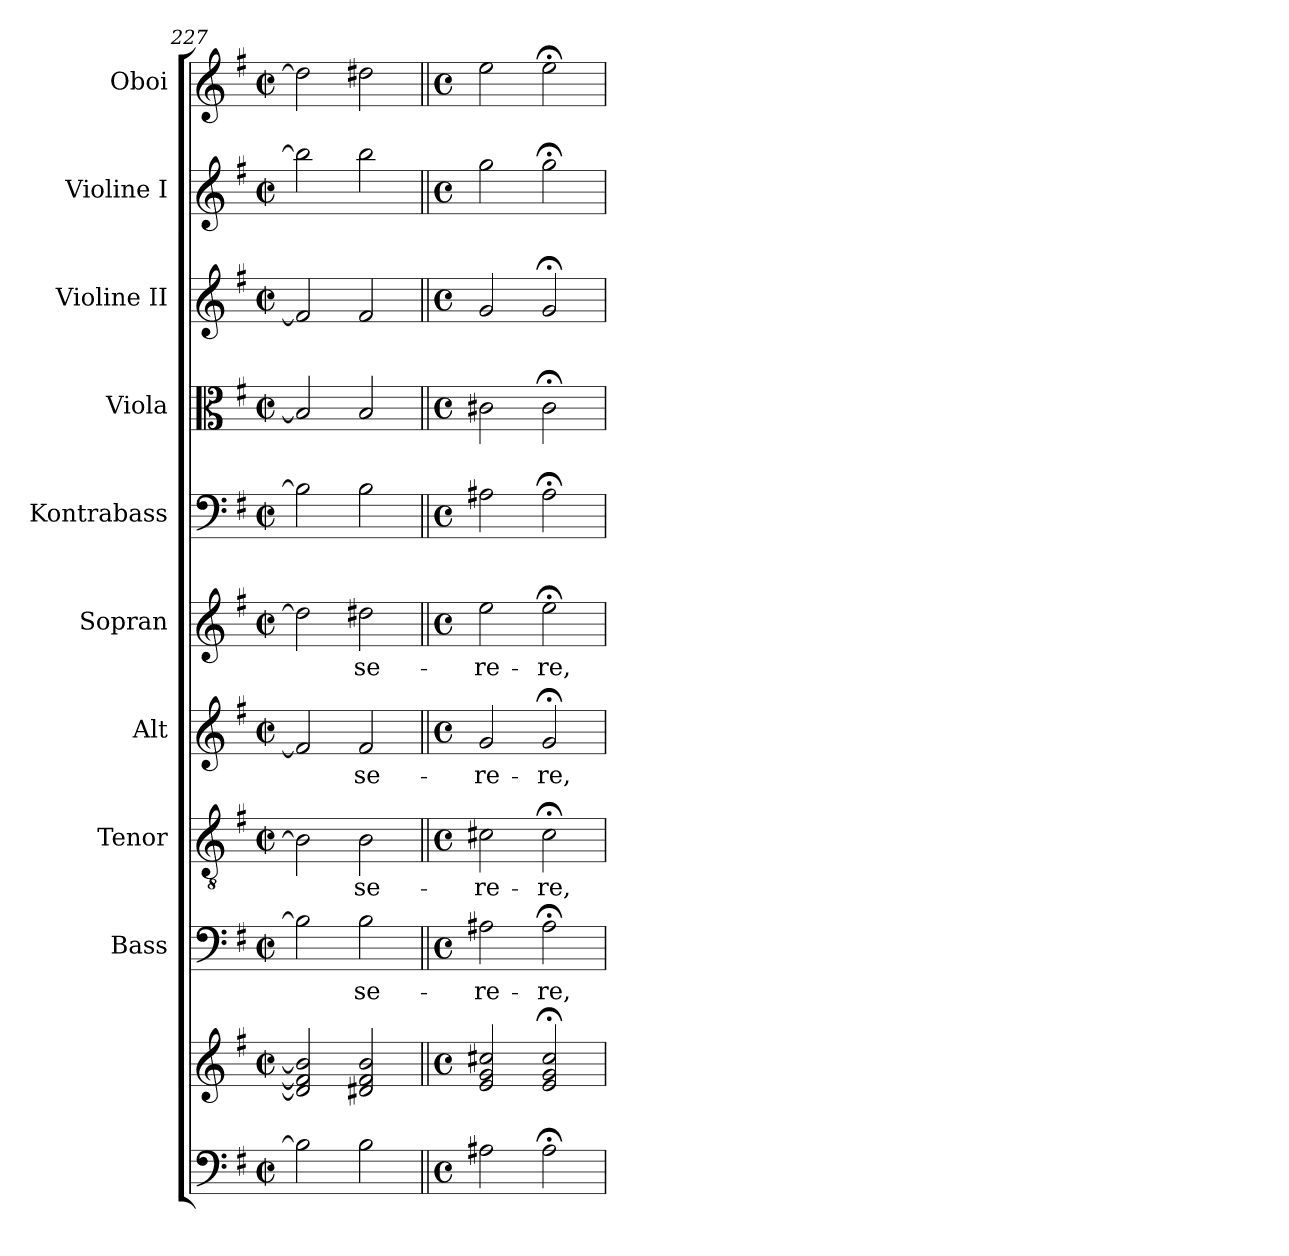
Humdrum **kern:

**kern	**kern	**kern	**text	**kern	**text	**kern	**text	**kern	**text	**kern	**kern	**kern	**kern	**kern
*part10	*part10	*part9	*part9	*part8	*part8	*part7	*part7	*part6	*part6	*part5	*part4	*part3	*part2	*part1
*staff11	*staff10	*staff9	*staff9	*staff8	*staff8	*staff7	*staff7	*staff6	*staff6	*staff5	*staff4	*staff3	*staff2	*staff1
*	*	*I"Bass	*	*I"Tenor	*	*I"Alt	*	*I"Sopran	*	*I"Kontrabass	*I"Viola	*I"Violine II	*I"Violine I	*I"Oboi
*	*	*I'B.	*	*I'T.	*	*I'A.	*	*I'S.	*	*I'Kb.	*I'Vla.	*I'Vl. II	*I'Vl. I	*I'Ob.
*clefF4	*clefG2	*clefF4	*	*clefGv2	*	*clefG2	*	*clefG2	*	*clefF4	*clefC3	*clefG2	*clefG2	*clefG2
*	*	*	*	*	*	*	*	*	*	*ITrd7c12	*	*	*	*
*k[f#]	*k[f#]	*k[f#]	*	*k[f#]	*	*k[f#]	*	*k[f#]	*	*k[f#]	*k[f#]	*k[f#]	*k[f#]	*k[f#]
*G:	*G:	*G:	*	*G:	*	*G:	*	*G:	*	*G:	*G:	*G:	*G:	*G:
*M2/2	*M2/2	*M2/2	*	*M2/2	*	*M2/2	*	*M2/2	*	*M2/2	*M2/2	*M2/2	*M2/2	*M2/2
*met(c|)	*met(c|)	*met(c|)	*	*met(c|)	*	*met(c|)	*	*met(c|)	*	*met(c|)	*met(c|)	*met(c|)	*met(c|)	*met(c|)
=227	=227	=227	=227	=227	=227	=227	=227	=227	=227	=227	=227	=227	=227	=227
2B\]	2d#/] 2f#/] 2b/]	2B\]	.	2B\]	.	2f#/]	.	2dd#\]	.	2BB\]	2B/]	2f#/]	2bb\]	2dd#\]
!	!	!	!LO:LY:b	!	!LO:LY:b	!	!LO:LY:b	!	!LO:LY:b	!	!	!	!	!
2B\	2d#X/ 2f#/ 2b/	2B\	-se-	2B\	-se-	2f#/	-se-	2dd#X\	-se-	2BB\	2B/	2f#/	2bb\	2dd#X\
!!LO:PB:g=z
=228||	=228||	=228||	=228||	=228||	=228||	=228||	=228||	=228||	=228||	=228||	=228||	=228||	=228||	=228||
*M4/4	*M4/4	*M4/4	*	*M4/4	*	*M4/4	*	*M4/4	*	*M4/4	*M4/4	*M4/4	*M4/4	*M4/4
*met(c)	*met(c)	*met(c)	*	*met(c)	*	*met(c)	*	*met(c)	*	*met(c)	*met(c)	*met(c)	*met(c)	*met(c)
!	!	!	!LO:LY:b	!	!LO:LY:b	!	!LO:LY:b	!	!LO:LY:b	!	!	!	!	!
2A#X\	2e/ 2g/ 2cc#X/	2A#X\	-re-	2c#X\	-re-	2g/	-re-	2ee\	-re-	2AA#X\	2c#X\	2g/	2gg\	2ee\
!	!	!	!LO:LY:b	!	!LO:LY:b	!	!LO:LY:b	!	!LO:LY:b	!	!	!	!	!
2A#;<\	2e/;< 2g/;< 2cc#/;<	2A#;<\	-re,	2c#;<\	-re,	2g;</	-re,	2ee;<\	-re,	2AA#;<\	2c#;<\	2g;</	2gg;<\	2ee;<\
=	=	=	=	=	=	=	=	=	=	=	=	=	=	=
*-	*-	*-	*-	*-	*-	*-	*-	*-	*-	*-	*-	*-	*-	*-
